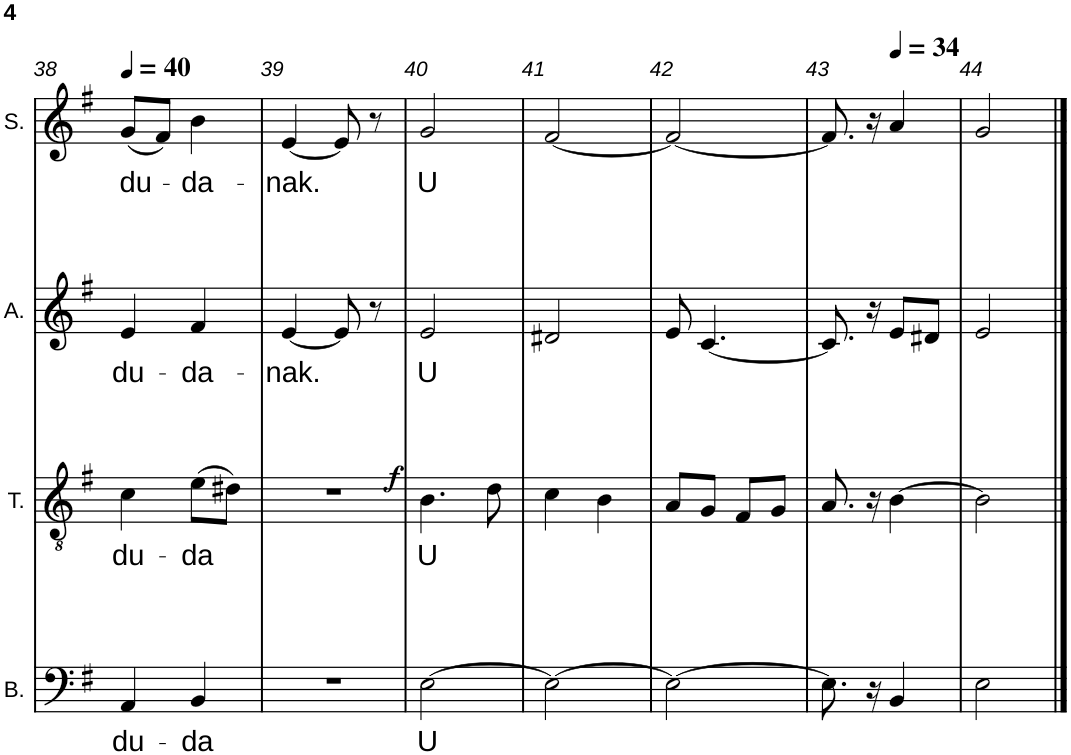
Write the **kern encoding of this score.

**kern	**text	**kern	**text	**dynam	**kern	**text	**kern	**text
*part4	*part4	*part3	*part3	*part3	*part2	*part2	*part1	*part1
*staff4	*staff4	*staff3	*staff3	*staff3	*staff2	*staff2	*staff1	*staff1
*I"Basse	*	*I"Ténor	*	*	*I"Alto	*	*I"Soprano	*
*I'B.	*	*I'T.	*	*	*I'A.	*	*I'S.	*
!!LO:PB:g=z
*clefF4	*	*clefGv2	*	*	*clefG2	*	*clefG2	*
*k[f#]	*	*k[f#]	*	*	*k[f#]	*	*k[f#]	*
*M2/4	*	*M2/4	*	*	*M2/4	*	*M2/4	*
*MM40	*	*MM40	*	*	*MM40	*	*MM40	*
=38	=38	=38	=38	=38	=38	=38	=38	=38
!	!LO:LY:b	!	!LO:LY:b	!	!	!LO:LY:b	!	!LO:LY:b
4AA/	du-	4c\	du-	.	4e/	du-	(8g/L	du-
.	.	.	.	.	.	.	8f#/J)	.
!	!LO:LY:b	!	!LO:LY:b	!	!	!LO:LY:b	!	!LO:LY:b
4BB/	da	(8e\L	da	.	4f#/	da-	4b\	-da-
.	.	8d#X\J)	.	.	.	.	.	.
=39	=39	=39	=39	=39	=39	=39	=39	=39
!	!	!	!	!	!	!LO:LY:b	!	!LO:LY:b
2r	.	2r	.	.	[4e/	-nak.	[4e/	-nak.
.	.	.	.	.	8e/]	.	8e/]	.
.	.	.	.	.	8r	.	8r	.
=40	=40	=40	=40	=40	=40	=40	=40	=40
!	!LO:LY:b	!	!LO:LY:b	!LO:DY:b	!	!LO:LY:b	!	!LO:LY:b
[2E\	U	4.B\	U	f	2e/	U	2g/	U
.	.	8d\	.	.	.	.	.	.
=41	=41	=41	=41	=41	=41	=41	=41	=41
2E\_	.	4c\	.	.	2d#X/	.	[2f#/	.
.	.	4B\	.	.	.	.	.	.
=42	=42	=42	=42	=42	=42	=42	=42	=42
2E\_	.	8A/L	.	.	8e/	.	2f#/_	.
.	.	8G/J	.	.	[4.c/	.	.	.
.	.	8F#/L	.	.	.	.	.	.
.	.	8G/J	.	.	.	.	.	.
=43	=43	=43	=43	=43	=43	=43	=43	=43
8.E\]	.	8.A/	.	.	8.c/]	.	8.f#/]	.
16r	.	16r	.	.	16r	.	16r	.
*	*	*	*	*	*	*	*MM34	*
4BB/	.	[4B\	.	.	8e/L	.	4a/	.
.	.	.	.	.	8d#X/J	.	.	.
=44	=44	=44	=44	=44	=44	=44	=44	=44
2E\	.	2B\]	.	.	2e/	.	2g/	.
==	==	==	==	==	==	==	==	==
*-	*-	*-	*-	*-	*-	*-	*-	*-
